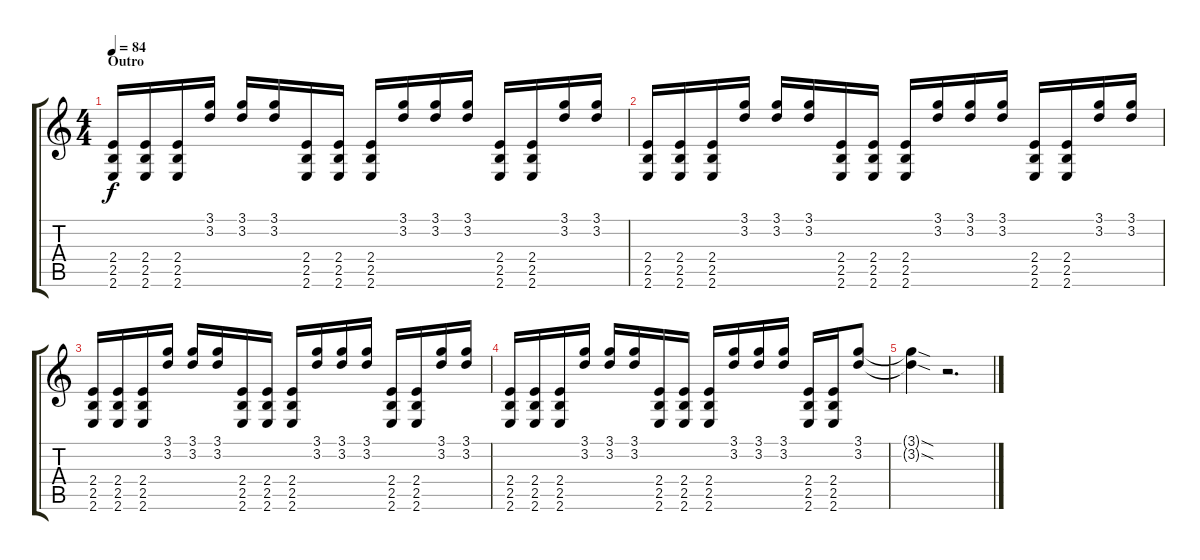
\track "" {instrument distortionguitar}
\staff {score tabs}
\tuning (E4 B3 G3 D3 A2 D2) {hide}
\ts (4 4)
\section ("" "Outro")
\tempo 84
\clef g2
\ks c
(2.4 2.5 2.6).16{dy f} (2.4 2.5 2.6).16 (2.4 2.5 2.6).16 (3.1 3.2).16 (3.1 3.2).16 (3.1 3.2).16 (2.4 2.5 2.6).16 (2.4 2.5 2.6).16 (2.4 2.5 2.6).16 (3.1 3.2).16 (3.1 3.2).16 (3.1 3.2).16 (2.4 2.5 2.6).16 (2.4 2.5 2.6).16 (3.1 3.2).16 (3.1 3.2).16 |
(2.4 2.5 2.6).16 (2.4 2.5 2.6).16 (2.4 2.5 2.6).16 (3.1 3.2).16 (3.1 3.2).16 (3.1 3.2).16 (2.4 2.5 2.6).16 (2.4 2.5 2.6).16 (2.4 2.5 2.6).16 (3.1 3.2).16 (3.1 3.2).16 (3.1 3.2).16 (2.4 2.5 2.6).16 (2.4 2.5 2.6).16 (3.1 3.2).16 (3.1 3.2).16 |
(2.4 2.5 2.6).16 (2.4 2.5 2.6).16 (2.4 2.5 2.6).16 (3.1 3.2).16 (3.1 3.2).16 (3.1 3.2).16 (2.4 2.5 2.6).16 (2.4 2.5 2.6).16 (2.4 2.5 2.6).16 (3.1 3.2).16 (3.1 3.2).16 (3.1 3.2).16 (2.4 2.5 2.6).16 (2.4 2.5 2.6).16 (3.1 3.2).16 (3.1 3.2).16 |
(2.4 2.5 2.6).16 (2.4 2.5 2.6).16 (2.4 2.5 2.6).16 (3.1 3.2).16 (3.1 3.2).16 (3.1 3.2).16 (2.4 2.5 2.6).16 (2.4 2.5 2.6).16 (2.4 2.5 2.6).16 (3.1 3.2).16 (3.1 3.2).16 (3.1 3.2).16 (2.4 2.5 2.6).16 (2.4 2.5 2.6).16 (3.1 3.2).8 |
(3.1{sod t} 3.2{sod t}).4 r.2{d}
